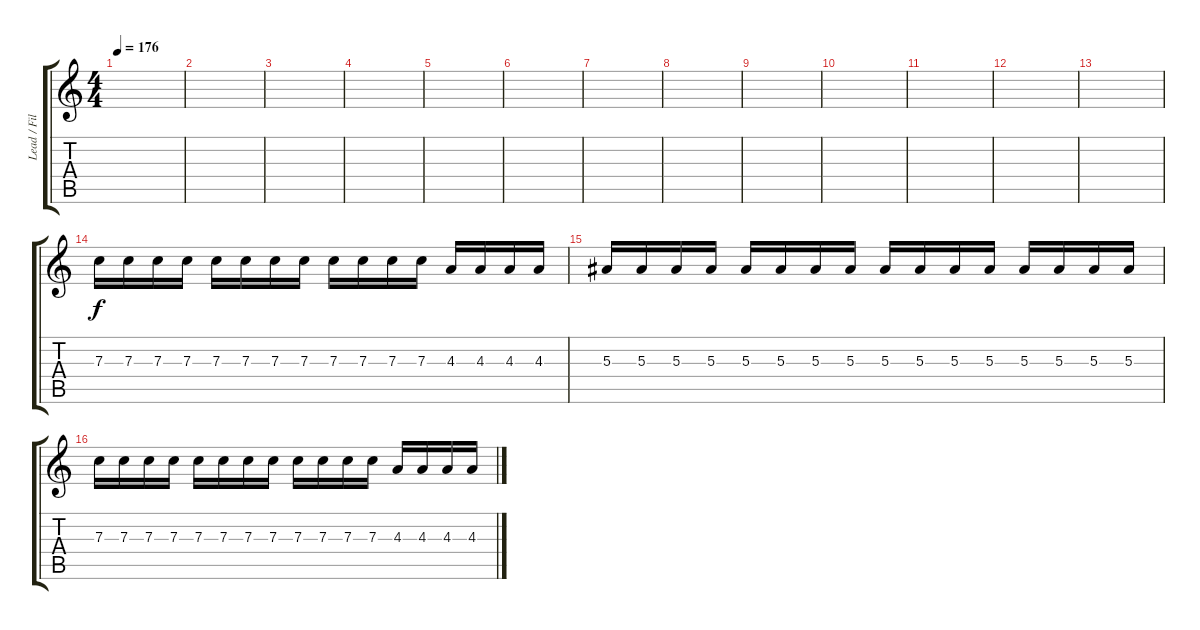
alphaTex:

\track ("Lead / Fills" "Lead / Fil") {instrument distortionguitar}
\staff {score tabs}
\tuning (D4 A3 F3 C3 G2 D2) {hide}
\ts (4 4)
\tempo 176
\clef g2
\ks c
|
|
|
|
|
|
|
|
|
|
|
|
|
7.3.16{volume 14 instrument distortionguitar} 7.3.16 7.3.16 7.3.16 7.3.16 7.3.16 7.3.16 7.3.16 7.3.16 7.3.16 7.3.16 7.3.16 4.3.16 4.3.16 4.3.16 4.3.16 |
5.3.16 5.3.16 5.3.16 5.3.16 5.3.16 5.3.16 5.3.16 5.3.16 5.3.16 5.3.16 5.3.16 5.3.16 5.3.16 5.3.16 5.3.16 5.3.16 |
7.3.16 7.3.16 7.3.16 7.3.16 7.3.16 7.3.16 7.3.16 7.3.16 7.3.16 7.3.16 7.3.16 7.3.16 4.3.16 4.3.16 4.3.16 4.3.16
